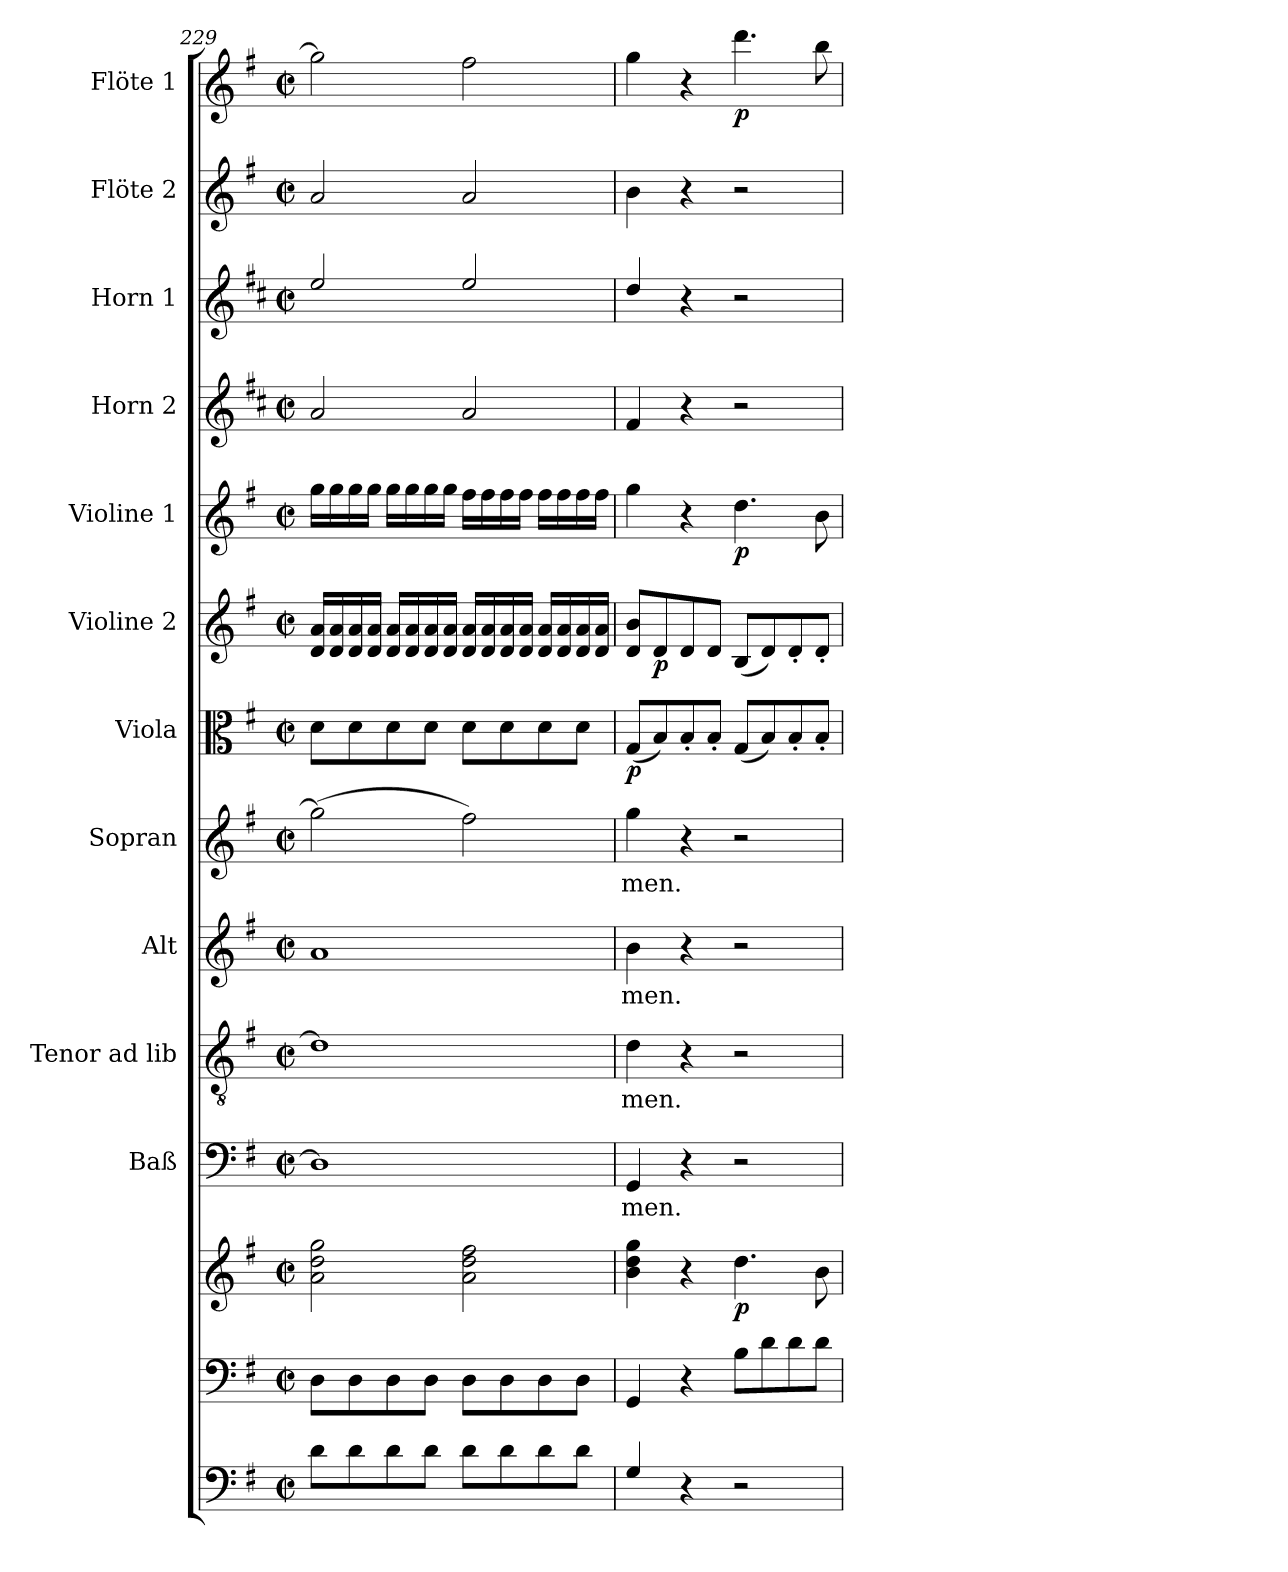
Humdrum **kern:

**kern	**kern	**kern	**dynam	**kern	**text	**kern	**text	**kern	**text	**kern	**text	**kern	**dynam	**kern	**dynam	**kern	**dynam	**kern	**kern	**kern	**kern	**dynam
*part13	*part12	*part12	*part12	*part11	*part11	*part10	*part10	*part9	*part9	*part8	*part8	*part7	*part7	*part6	*part6	*part5	*part5	*part4	*part3	*part2	*part1	*part1
*staff14	*staff13	*staff12	*staff12/13	*staff11	*staff11	*staff10	*staff10	*staff9	*staff9	*staff8	*staff8	*staff7	*staff7	*staff6	*staff6	*staff5	*staff5	*staff4	*staff3	*staff2	*staff1	*staff1
*	*	*	*	*I"Baß	*	*I"Tenor ad lib	*	*I"Alt	*	*I"Sopran	*	*I"Viola	*	*I"Violine 2	*	*I"Violine 1	*	*I"Horn 2	*I"Horn 1	*I"Flöte 2	*I"Flöte 1	*
*	*	*	*	*I'Baß	*	*I'Ten	*	*I'Alt	*	*I'Sop	*	*I'Vla.	*	*I'Vln. 2	*	*I'Vln. 1	*	*I'Hrn. 2	*I'Hrn. 1	*I'Fl. 2	*I'Fl. 1	*
*clefF4	*clefF4	*clefG2	*	*clefF4	*	*clefGv2	*	*clefG2	*	*clefG2	*	*clefC3	*	*clefG2	*	*clefG2	*	*clefG2	*clefG2	*clefG2	*clefG2	*
*ITrd7c12	*	*	*	*	*	*	*	*	*	*	*	*	*	*	*	*	*	*ITrd4c7	*ITrd4c7	*	*	*
*k[f#]	*k[f#]	*k[f#]	*	*k[f#]	*	*k[f#]	*	*k[f#]	*	*k[f#]	*	*k[f#]	*	*k[f#]	*	*k[f#]	*	*k[f#]	*k[f#]	*k[f#]	*k[f#]	*
*G:	*G:	*G:	*	*G:	*	*G:	*	*G:	*	*G:	*	*G:	*	*G:	*	*G:	*	*G:	*G:	*G:	*G:	*
*M2/2	*M2/2	*M2/2	*	*M2/2	*	*M2/2	*	*M2/2	*	*M2/2	*	*M2/2	*	*M2/2	*	*M2/2	*	*M2/2	*M2/2	*M2/2	*M2/2	*
*met(c|)	*met(c|)	*met(c|)	*	*met(c|)	*	*met(c|)	*	*met(c|)	*	*met(c|)	*	*met(c|)	*	*met(c|)	*	*met(c|)	*	*met(c|)	*met(c|)	*met(c|)	*met(c|)	*
=229	=229	=229	=229	=229	=229	=229	=229	=229	=229	=229	=229	=229	=229	=229	=229	=229	=229	=229	=229	=229	=229	=229
8D\L	8D\L	2a\ 2dd\ 2gg\	.	1D]	.	1d]	.	1a	.	(>2gg\]	.	8d\L	.	16d/ 16a/LL	.	16gg\LL	.	2d/	2a/	2a/	2gg\]	.
.	.	.	.	.	.	.	.	.	.	.	.	.	.	16d/ 16a/	.	16gg\	.	.	.	.	.	.
8D\	8D\	.	.	.	.	.	.	.	.	.	.	8d\	.	16d/ 16a/	.	16gg\	.	.	.	.	.	.
.	.	.	.	.	.	.	.	.	.	.	.	.	.	16d/ 16a/JJ	.	16gg\JJ	.	.	.	.	.	.
8D\	8D\	.	.	.	.	.	.	.	.	.	.	8d\	.	16d/ 16a/LL	.	16gg\LL	.	.	.	.	.	.
.	.	.	.	.	.	.	.	.	.	.	.	.	.	16d/ 16a/	.	16gg\	.	.	.	.	.	.
8D\J	8D\J	.	.	.	.	.	.	.	.	.	.	8d\J	.	16d/ 16a/	.	16gg\	.	.	.	.	.	.
.	.	.	.	.	.	.	.	.	.	.	.	.	.	16d/ 16a/JJ	.	16gg\JJ	.	.	.	.	.	.
8D\L	8D\L	2a\ 2dd\ 2ff#\	.	.	.	.	.	.	.	2ff#\)	.	8d\L	.	16d/ 16a/LL	.	16ff#\LL	.	2d/	2a/	2a/	2ff#\	.
.	.	.	.	.	.	.	.	.	.	.	.	.	.	16d/ 16a/	.	16ff#\	.	.	.	.	.	.
8D\	8D\	.	.	.	.	.	.	.	.	.	.	8d\	.	16d/ 16a/	.	16ff#\	.	.	.	.	.	.
.	.	.	.	.	.	.	.	.	.	.	.	.	.	16d/ 16a/JJ	.	16ff#\JJ	.	.	.	.	.	.
8D\	8D\	.	.	.	.	.	.	.	.	.	.	8d\	.	16d/ 16a/LL	.	16ff#\LL	.	.	.	.	.	.
.	.	.	.	.	.	.	.	.	.	.	.	.	.	16d/ 16a/	.	16ff#\	.	.	.	.	.	.
8D\J	8D\J	.	.	.	.	.	.	.	.	.	.	8d\J	.	16d/ 16a/	.	16ff#\	.	.	.	.	.	.
.	.	.	.	.	.	.	.	.	.	.	.	.	.	16d/ 16a/JJ	.	16ff#\JJ	.	.	.	.	.	.
=230	=230	=230	=230	=230	=230	=230	=230	=230	=230	=230	=230	=230	=230	=230	=230	=230	=230	=230	=230	=230	=230	=230
!	!	!	!	!	!LO:LY:b	!	!LO:LY:b	!	!LO:LY:b	!	!LO:LY:b	!	!LO:DY:b	!	!	!	!	!	!	!	!	!
4GG/	4GG/	4b\ 4dd\ 4gg\	.	4GG/	-men.	4d\	-men.	4b\	-men.	4gg\	-men.	(<8G/L	p	8d/ 8b/L	.	4gg\	.	4B/	4g/	4b\	4gg\	.
!	!	!	!	!	!	!	!	!	!	!	!	!	!	!	!LO:DY:b	!	!	!	!	!	!	!
.	.	.	.	.	.	.	.	.	.	.	.	8B/)	.	8d/	p	.	.	.	.	.	.	.
4r	4r	4r	.	4r	.	4r	.	4r	.	4r	.	8B'</	.	8d/	.	4r	.	4r	4r	4r	4r	.
.	.	.	.	.	.	.	.	.	.	.	.	8B'</J	.	8d/J	.	.	.	.	.	.	.	.
!	!	!	!LO:DY:b	!	!	!	!	!	!	!	!	!	!	!	!	!	!LO:DY:b	!	!	!	!	!LO:DY:b
2r	8B\L	4.dd\	p	2r	.	2r	.	2r	.	2r	.	(<8G/L	.	(<8B/L	.	4.dd\	p	2r	2r	2r	4.ddd\	p
.	8d\	.	.	.	.	.	.	.	.	.	.	8B/)	.	8d/)	.	.	.	.	.	.	.	.
.	8d\	.	.	.	.	.	.	.	.	.	.	8B'</	.	8d'</	.	.	.	.	.	.	.	.
.	8d\J	8b\	.	.	.	.	.	.	.	.	.	8B'</J	.	8d'</J	.	8b\	.	.	.	.	8bb\	.
=	=	=	=	=	=	=	=	=	=	=	=	=	=	=	=	=	=	=	=	=	=	=
*-	*-	*-	*-	*-	*-	*-	*-	*-	*-	*-	*-	*-	*-	*-	*-	*-	*-	*-	*-	*-	*-	*-
